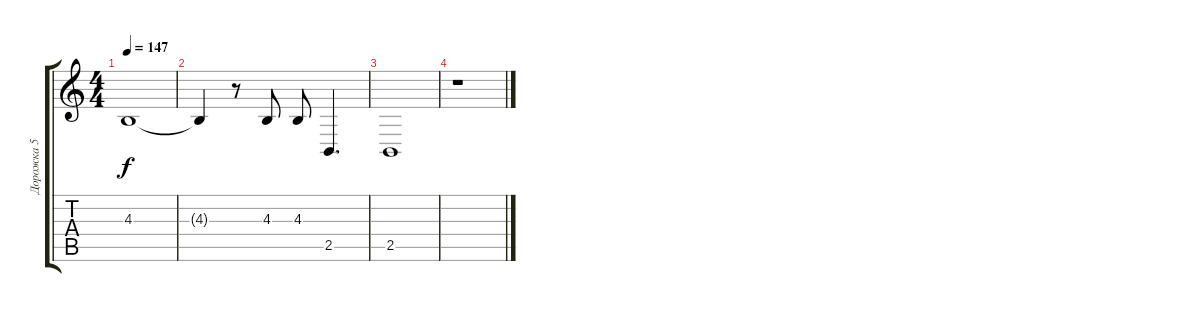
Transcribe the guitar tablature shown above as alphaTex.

\track ("Дорожка 5" "Дорожка 5") {instrument clarinet}
\staff {score tabs}
\tuning (E4 B3 G3 D3 A2 E2) {hide}
\ts (4 4)
\tempo 147
\clef g2
\ks c
4.3.1{dy f} |
4.3{t}.4 r.8 4.3.8 4.3.8 2.5.4{d} |
2.5.1 |
r.1
